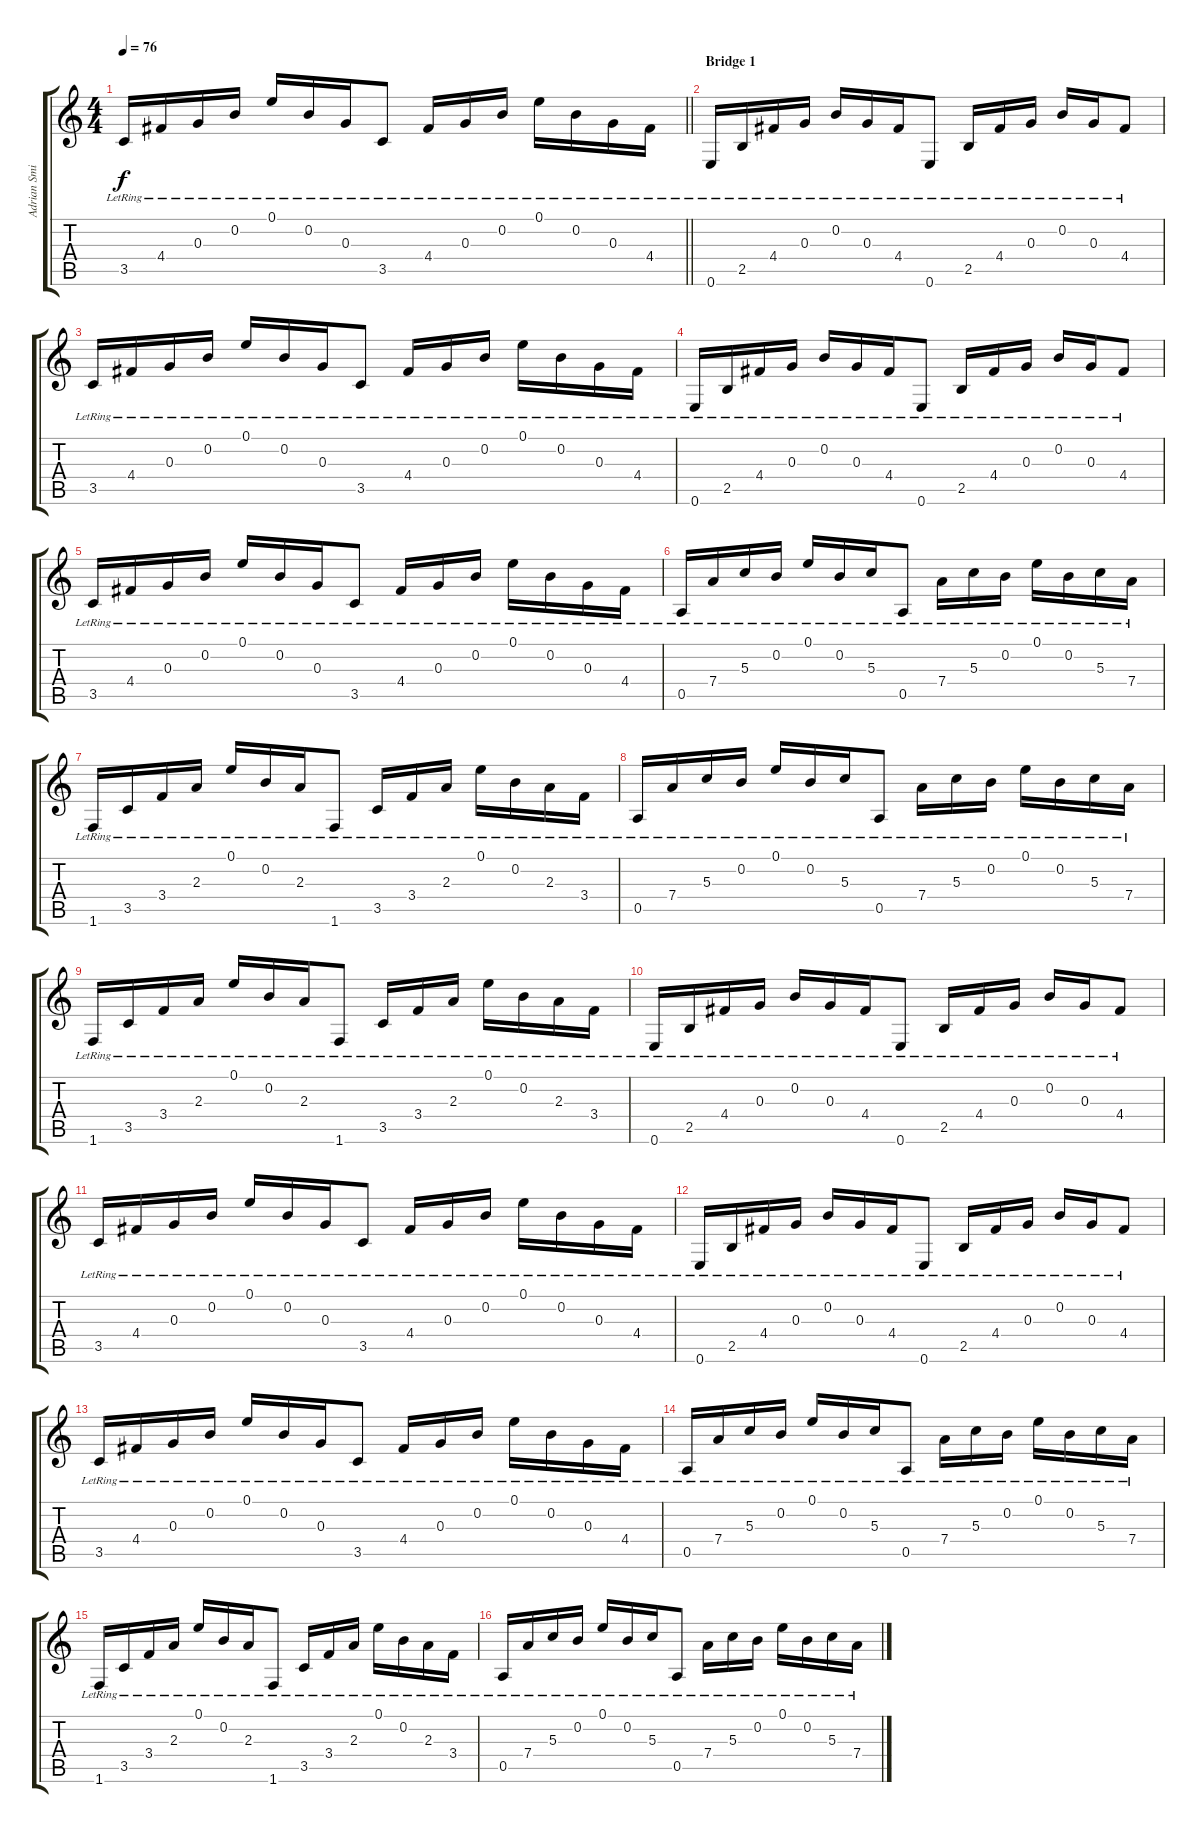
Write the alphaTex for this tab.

\track ("Adrian Smith" "Adrian Smi") {instrument overdrivenguitar}
\staff {score tabs}
\tuning (E4 B3 G3 D3 A2 E2) {hide}
\ts (4 4)
\tempo 76
\clef g2
\barLineRight lightlight
\ks c
3.5{lr}.16{dy f} 4.4{lr}.16 0.3{lr}.16 0.2{lr}.16 0.1{lr}.16 0.2{lr}.16 0.3{lr}.16 3.5{lr}.8 4.4{lr}.16 0.3{lr}.16 0.2{lr}.16 0.1{lr}.16 0.2{lr}.16 0.3{lr}.16 4.4{lr}.16 |
\section ("" "Bridge 1")
0.6{lr}.16 2.5{lr}.16 4.4{lr}.16 0.3{lr}.16 0.2{lr}.16 0.3{lr}.16 4.4{lr}.16 0.6{lr}.8 2.5{lr}.16 4.4{lr}.16 0.3{lr}.16 0.2{lr}.16 0.3{lr}.16 4.4{lr}.8 |
3.5{lr}.16 4.4{lr}.16 0.3{lr}.16 0.2{lr}.16 0.1{lr}.16 0.2{lr}.16 0.3{lr}.16 3.5{lr}.8 4.4{lr}.16 0.3{lr}.16 0.2{lr}.16 0.1{lr}.16 0.2{lr}.16 0.3{lr}.16 4.4{lr}.16 |
0.6{lr}.16 2.5{lr}.16 4.4{lr}.16 0.3{lr}.16 0.2{lr}.16 0.3{lr}.16 4.4{lr}.16 0.6{lr}.8 2.5{lr}.16 4.4{lr}.16 0.3{lr}.16 0.2{lr}.16 0.3{lr}.16 4.4{lr}.8 |
3.5{lr}.16 4.4{lr}.16 0.3{lr}.16 0.2{lr}.16 0.1{lr}.16 0.2{lr}.16 0.3{lr}.16 3.5{lr}.8 4.4{lr}.16 0.3{lr}.16 0.2{lr}.16 0.1{lr}.16 0.2{lr}.16 0.3{lr}.16 4.4{lr}.16 |
0.5{lr}.16 7.4{lr}.16 5.3{lr}.16 0.2{lr}.16 0.1{lr}.16 0.2{lr}.16 5.3{lr}.16 0.5{lr}.8 7.4{lr}.16 5.3{lr}.16 0.2{lr}.16 0.1{lr}.16 0.2{lr}.16 5.3{lr}.16 7.4{lr}.16 |
1.6{lr}.16 3.5{lr}.16 3.4{lr}.16 2.3{lr}.16 0.1{lr}.16 0.2{lr}.16 2.3{lr}.16 1.6{lr}.8 3.5{lr}.16 3.4{lr}.16 2.3{lr}.16 0.1{lr}.16 0.2{lr}.16 2.3{lr}.16 3.4{lr}.16 |
0.5{lr}.16 7.4{lr}.16 5.3{lr}.16 0.2{lr}.16 0.1{lr}.16 0.2{lr}.16 5.3{lr}.16 0.5{lr}.8 7.4{lr}.16 5.3{lr}.16 0.2{lr}.16 0.1{lr}.16 0.2{lr}.16 5.3{lr}.16 7.4{lr}.16 |
1.6{lr}.16 3.5{lr}.16 3.4{lr}.16 2.3{lr}.16 0.1{lr}.16 0.2{lr}.16 2.3{lr}.16 1.6{lr}.8 3.5{lr}.16 3.4{lr}.16 2.3{lr}.16 0.1{lr}.16 0.2{lr}.16 2.3{lr}.16 3.4{lr}.16 |
0.6{lr}.16 2.5{lr}.16 4.4{lr}.16 0.3{lr}.16 0.2{lr}.16 0.3{lr}.16 4.4{lr}.16 0.6{lr}.8 2.5{lr}.16 4.4{lr}.16 0.3{lr}.16 0.2{lr}.16 0.3{lr}.16 4.4{lr}.8 |
3.5{lr}.16 4.4{lr}.16 0.3{lr}.16 0.2{lr}.16 0.1{lr}.16 0.2{lr}.16 0.3{lr}.16 3.5{lr}.8 4.4{lr}.16 0.3{lr}.16 0.2{lr}.16 0.1{lr}.16 0.2{lr}.16 0.3{lr}.16 4.4{lr}.16 |
0.6{lr}.16 2.5{lr}.16 4.4{lr}.16 0.3{lr}.16 0.2{lr}.16 0.3{lr}.16 4.4{lr}.16 0.6{lr}.8 2.5{lr}.16 4.4{lr}.16 0.3{lr}.16 0.2{lr}.16 0.3{lr}.16 4.4{lr}.8 |
3.5{lr}.16 4.4{lr}.16 0.3{lr}.16 0.2{lr}.16 0.1{lr}.16 0.2{lr}.16 0.3{lr}.16 3.5{lr}.8 4.4{lr}.16 0.3{lr}.16 0.2{lr}.16 0.1{lr}.16 0.2{lr}.16 0.3{lr}.16 4.4{lr}.16 |
0.5{lr}.16 7.4{lr}.16 5.3{lr}.16 0.2{lr}.16 0.1{lr}.16 0.2{lr}.16 5.3{lr}.16 0.5{lr}.8 7.4{lr}.16 5.3{lr}.16 0.2{lr}.16 0.1{lr}.16 0.2{lr}.16 5.3{lr}.16 7.4{lr}.16 |
1.6{lr}.16 3.5{lr}.16 3.4{lr}.16 2.3{lr}.16 0.1{lr}.16 0.2{lr}.16 2.3{lr}.16 1.6{lr}.8 3.5{lr}.16 3.4{lr}.16 2.3{lr}.16 0.1{lr}.16 0.2{lr}.16 2.3{lr}.16 3.4{lr}.16 |
0.5{lr}.16 7.4{lr}.16 5.3{lr}.16 0.2{lr}.16 0.1{lr}.16 0.2{lr}.16 5.3{lr}.16 0.5{lr}.8 7.4{lr}.16 5.3{lr}.16 0.2{lr}.16 0.1{lr}.16 0.2{lr}.16 5.3{lr}.16 7.4{lr}.16
